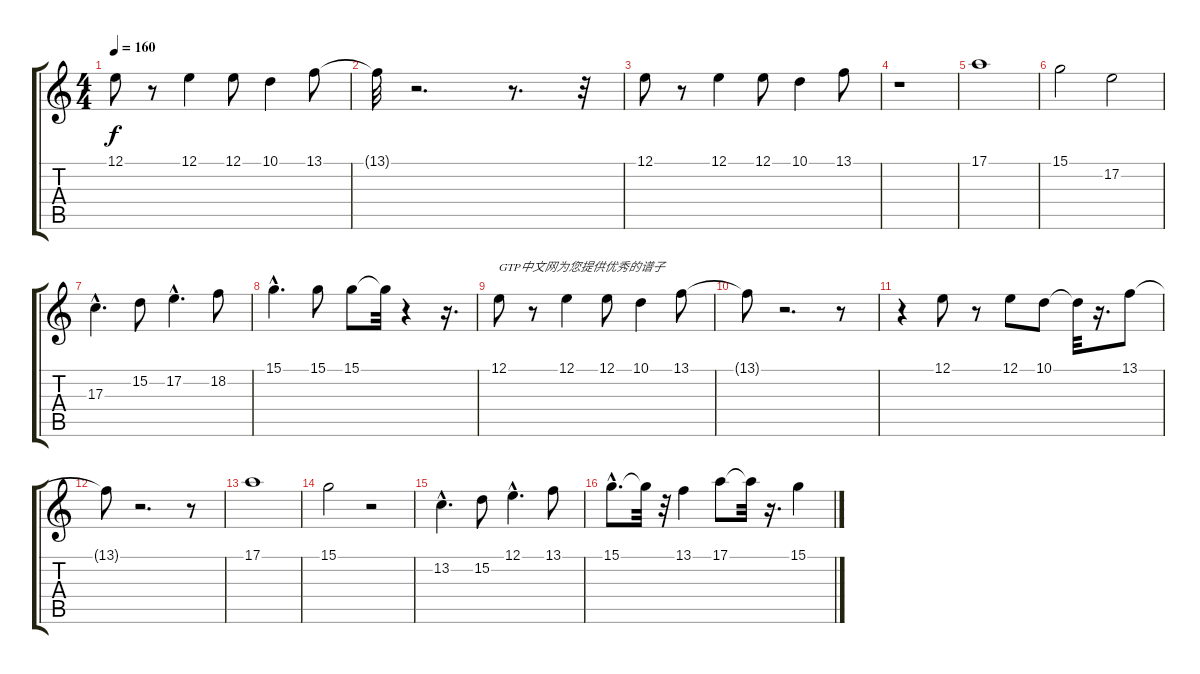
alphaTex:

\track "" {instrument voiceoohs}
\staff {score tabs}
\tuning (E4 B3 G3 D3 A2 E2) {hide}
\ts (4 4)
\tempo 160
\clef g2
\ks c
12.1.8{dy f instrument voiceoohs} r.8 12.1.4 12.1.8 10.1.4 13.1.8 |
13.1{t}.32 r.2{d} r.8{d} r.32 |
12.1.8 r.8 12.1.4 12.1.8 10.1.4 13.1.8 |
r.1 |
17.1.1 |
15.1.2 17.2.2 |
17.3{hac}.4{d} 15.2.8 17.2{hac}.4{d} 18.2.8 |
15.1{hac}.4{d} 15.1.8 15.1.8 15.1{t}.32 r.4 r.16{d} |
12.1.8{txt "GTP中文网为您提供优秀的谱子"} r.8 12.1.4 12.1.8 10.1.4 13.1.8 |
13.1{t}.8 r.2{d} r.8 |
r.4 12.1.8 r.8 12.1.8 10.1.8 10.1{t}.32 r.16{d} 13.1.8 |
13.1{t}.8 r.2{d} r.8 |
17.1.1 |
15.1.2 r.2 |
13.2{hac}.4{d} 15.2.8 12.1{hac}.4{d} 13.1.8 |
15.1{hac}.8{d} 15.1{t}.32 r.32 13.1.4 17.1.8 17.1{t}.32 r.16{d} 15.1.4
